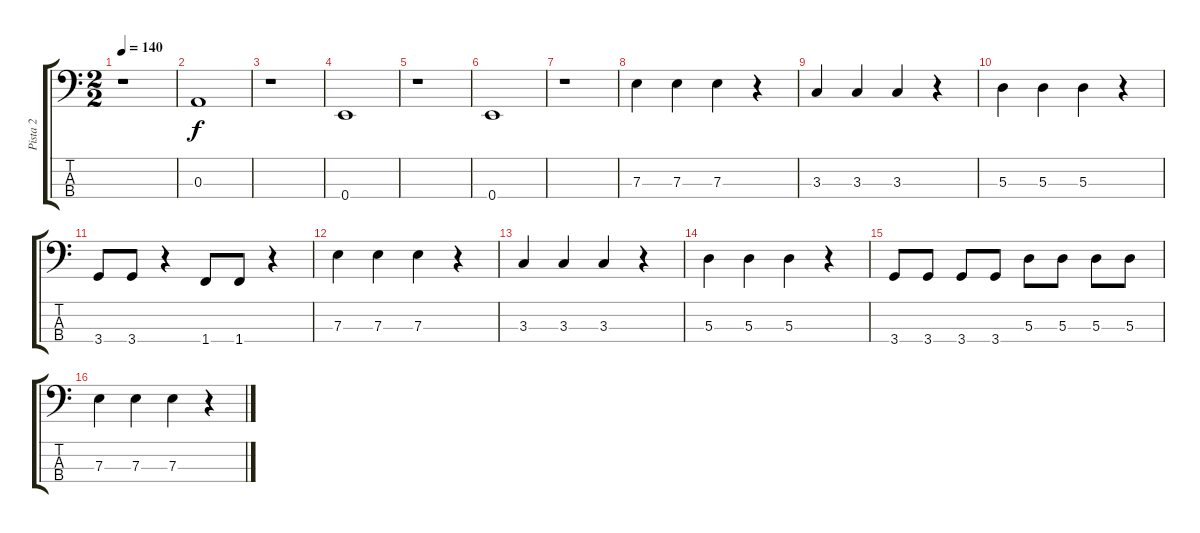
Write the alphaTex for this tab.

\track ("Pista 2" "Pista 2") {instrument electricbassfinger}
\staff {score tabs}
\tuning (G2 D2 A1 E1) {hide}
\ts (2 2)
\tempo 140
\clef f4
\ks c
r.1{dy f} |
0.3.1 |
r.1 |
0.4.1 |
r.1 |
0.4.1 |
r.1 |
7.3.4 7.3.4 7.3.4 r.4 |
3.3.4 3.3.4 3.3.4 r.4 |
5.3.4 5.3.4 5.3.4 r.4 |
3.4.8 3.4.8 r.4 1.4.8 1.4.8 r.4 |
7.3.4 7.3.4 7.3.4 r.4 |
3.3.4 3.3.4 3.3.4 r.4 |
5.3.4 5.3.4 5.3.4 r.4 |
3.4.8 3.4.8 3.4.8 3.4.8 5.3.8 5.3.8 5.3.8 5.3.8 |
7.3.4 7.3.4 7.3.4 r.4
